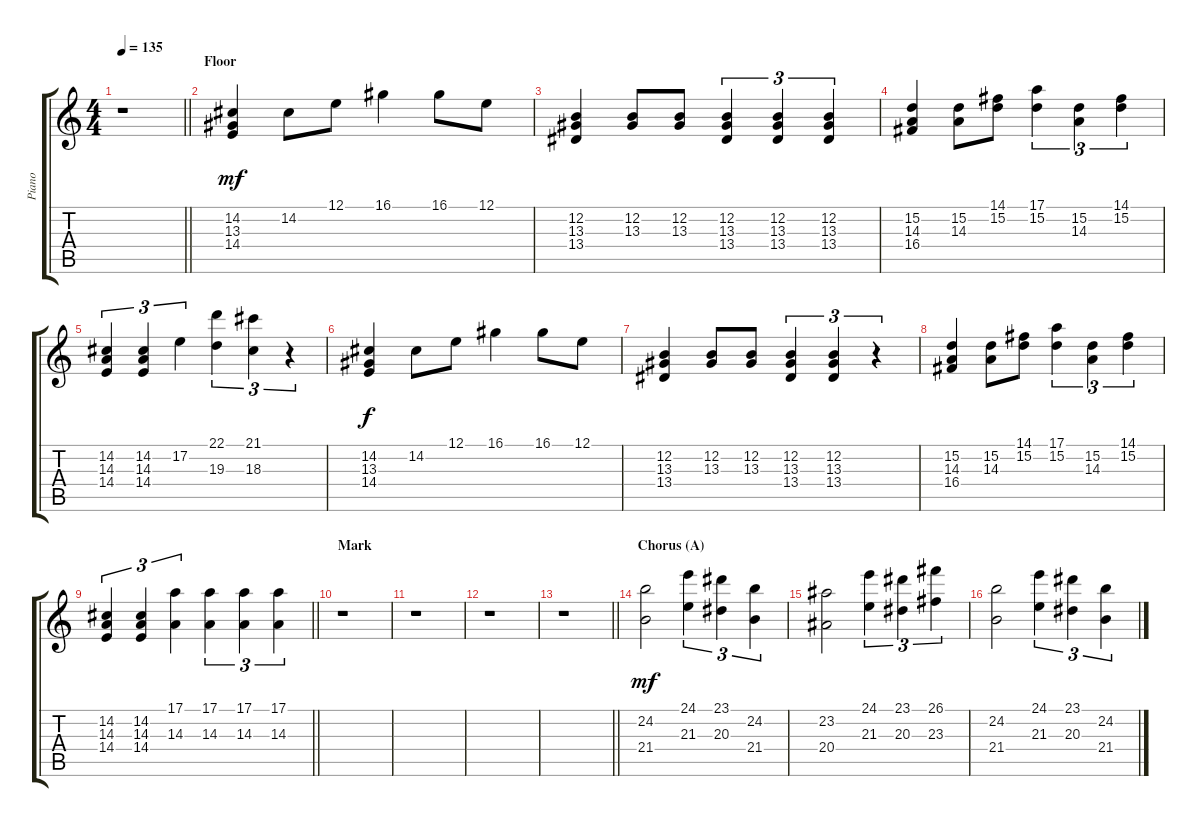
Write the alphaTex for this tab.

\track ("Piano" "Piano") {instrument acousticgrandpiano}
\staff {score tabs}
\tuning (E4 B3 G3 D3 A2 E2) {hide}
\ts (4 4)
\tempo 135
\clef g2
\barLineRight lightlight
\ks c
r.1{dy f} |
\section ("" "Floor")
(14.2 13.3 14.4).4{dy mf} 14.2.8 12.1.8 16.1.4 16.1.8 12.1.8 |
(12.2 13.3 13.4).4 (12.2 13.3).8 (12.2 13.3).8 (12.2 13.3 13.4).4{tu (3 2)} (12.2 13.3 13.4).4{tu (3 2)} (12.2 13.3 13.4).4{tu (3 2)} |
(15.2 14.3 16.4).4 (15.2 14.3).8 (14.1 15.2).8 (17.1 15.2).4{tu (3 2)} (15.2 14.3).4{tu (3 2)} (14.1 15.2).4{tu (3 2)} |
(14.2 14.3 14.4).4{tu (3 2)} (14.2 14.3 14.4).4{tu (3 2)} 17.2.4{tu (3 2)} (22.1 19.3).4{tu (3 2)} (21.1 18.3).4{tu (3 2)} r.4{tu (3 2)} |
(14.2 13.3 14.4).4{dy f} 14.2.8 12.1.8 16.1.4 16.1.8 12.1.8 |
(12.2 13.3 13.4).4 (12.2 13.3).8 (12.2 13.3).8 (12.2 13.3 13.4).4{tu (3 2)} (12.2 13.3 13.4).4{tu (3 2)} r.4{tu (3 2)} |
(15.2 14.3 16.4).4 (15.2 14.3).8 (14.1 15.2).8 (17.1 15.2).4{tu (3 2)} (15.2 14.3).4{tu (3 2)} (14.1 15.2).4{tu (3 2)} |
\barLineRight lightlight
(14.2 14.3 14.4).4{tu (3 2)} (14.2 14.3 14.4).4{tu (3 2)} (17.1 14.3).4{tu (3 2)} (17.1 14.3).4{tu (3 2)} (17.1 14.3).4{tu (3 2)} (17.1 14.3).4{tu (3 2)} |
\section ("" "Mark")
r.1 |
r.1 |
r.1 |
\barLineRight lightlight
r.1 |
\section ("" "Chorus (A)")
(24.2 21.4).2{dy mf} (24.1 21.3).4{tu (3 2)} (23.1 20.3).4{tu (3 2)} (24.2 21.4).4{tu (3 2)} |
(23.2 20.4).2 (24.1 21.3).4{tu (3 2)} (23.1 20.3).4{tu (3 2)} (26.1 23.3).4{tu (3 2)} |
(24.2 21.4).2 (24.1 21.3).4{tu (3 2)} (23.1 20.3).4{tu (3 2)} (24.2 21.4).4{tu (3 2)}
